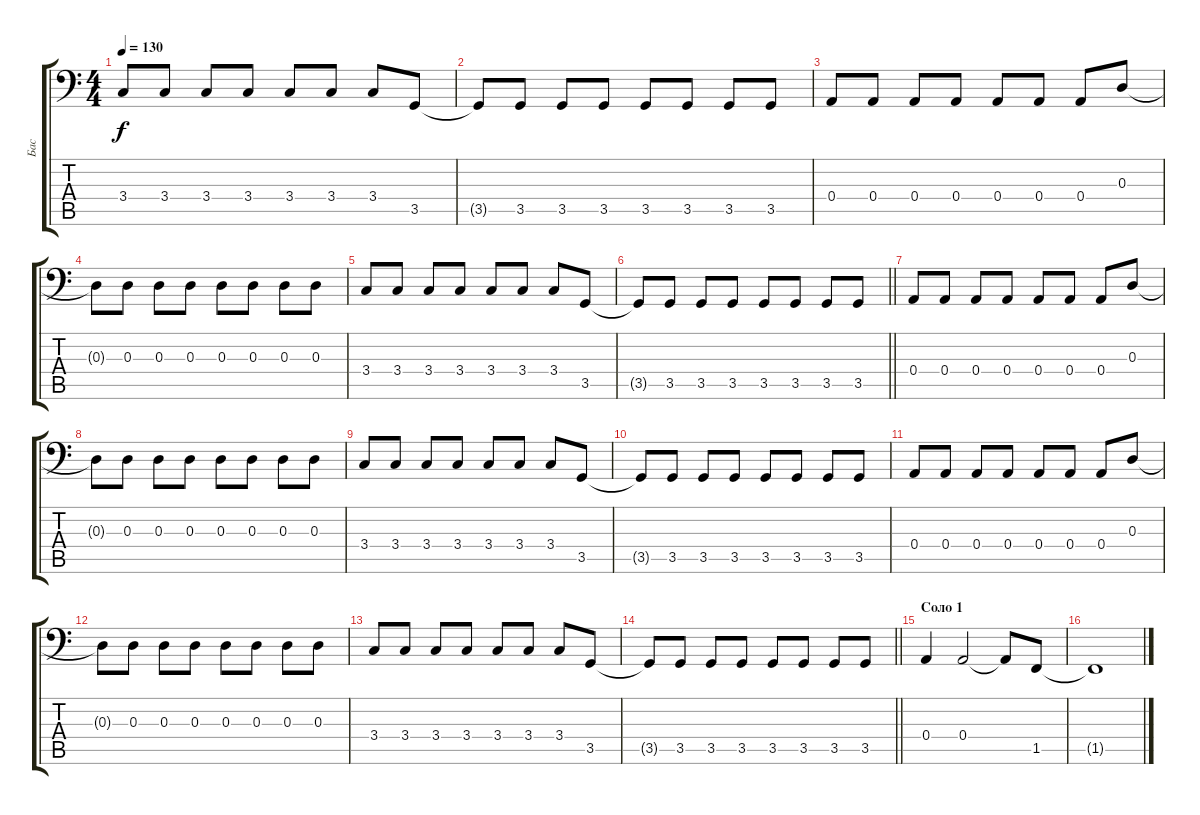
\track ("Бас" "Бас") {instrument electricbasspick}
\staff {score tabs}
\tuning (C3 G2 D2 A1 E1 B0) {hide}
\ts (4 4)
\tempo 130
\clef f4
\ks c
3.4.8{dy f} 3.4.8 3.4.8 3.4.8 3.4.8 3.4.8 3.4.8 3.5.8 |
3.5{t}.8 3.5.8 3.5.8 3.5.8 3.5.8 3.5.8 3.5.8 3.5.8 |
0.4.8 0.4.8 0.4.8 0.4.8 0.4.8 0.4.8 0.4.8 0.3.8 |
0.3{t}.8 0.3.8 0.3.8 0.3.8 0.3.8 0.3.8 0.3.8 0.3.8 |
3.4.8 3.4.8 3.4.8 3.4.8 3.4.8 3.4.8 3.4.8 3.5.8 |
\barLineRight lightlight
3.5{t}.8 3.5.8 3.5.8 3.5.8 3.5.8 3.5.8 3.5.8 3.5.8 |
0.4.8 0.4.8 0.4.8 0.4.8 0.4.8 0.4.8 0.4.8 0.3.8 |
0.3{t}.8 0.3.8 0.3.8 0.3.8 0.3.8 0.3.8 0.3.8 0.3.8 |
3.4.8 3.4.8 3.4.8 3.4.8 3.4.8 3.4.8 3.4.8 3.5.8 |
3.5{t}.8 3.5.8 3.5.8 3.5.8 3.5.8 3.5.8 3.5.8 3.5.8 |
0.4.8 0.4.8 0.4.8 0.4.8 0.4.8 0.4.8 0.4.8 0.3.8 |
0.3{t}.8 0.3.8 0.3.8 0.3.8 0.3.8 0.3.8 0.3.8 0.3.8 |
3.4.8 3.4.8 3.4.8 3.4.8 3.4.8 3.4.8 3.4.8 3.5.8 |
\barLineRight lightlight
3.5{t}.8 3.5.8 3.5.8 3.5.8 3.5.8 3.5.8 3.5.8 3.5.8 |
\section ("" "Соло 1")
0.4.4 0.4.2 0.4{t}.8 1.5.8 |
1.5{t}.1
